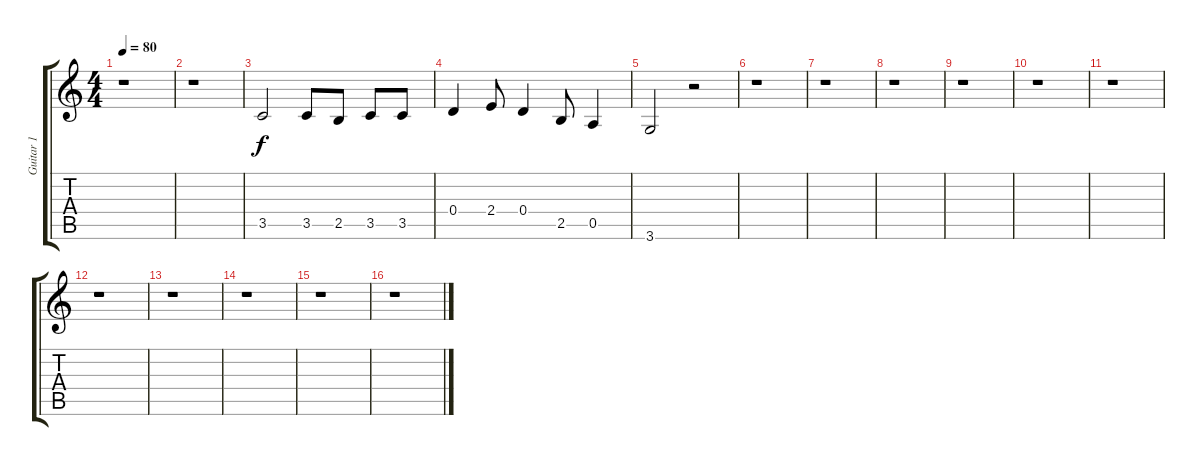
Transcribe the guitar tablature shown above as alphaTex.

\track ("Guitar 1" "Guitar 1") {instrument distortionguitar}
\staff {score tabs}
\tuning (E4 B3 G3 D3 A2 E2) {hide}
\ts (4 4)
\tempo 80
\clef g2
\ks c
r.1{dy f} |
r.1 |
3.5.2 3.5.8 2.5.8 3.5.8 3.5.8 |
0.4.4 2.4.8 0.4.4 2.5.8 0.5.4 |
3.6.2 r.2 |
r.1 |
r.1 |
r.1 |
r.1 |
r.1 |
r.1 |
r.1 |
r.1 |
r.1 |
r.1 |
r.1
